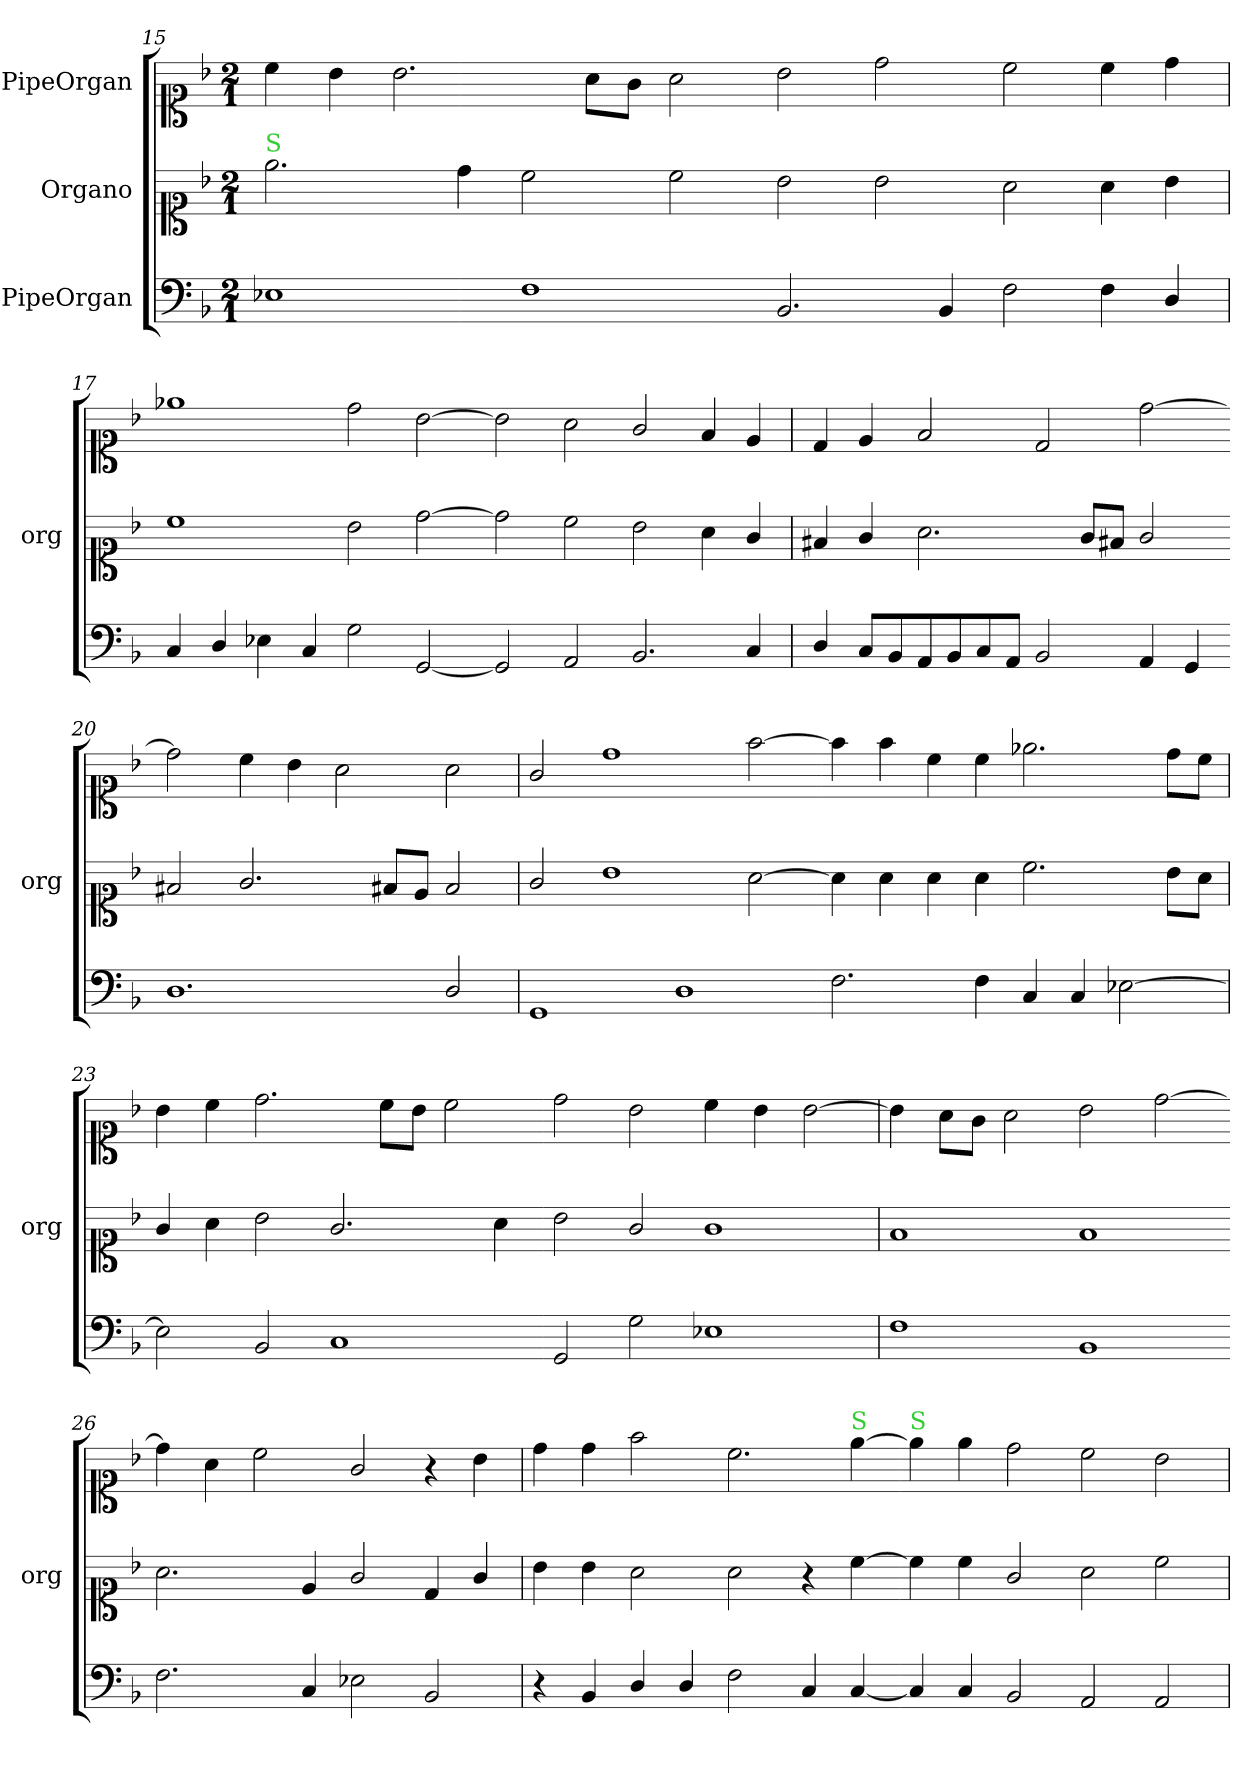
**kern	**kern	**kern
*part3	*part2	*part1
*staff3	*staff2	*staff1
*I"PipeOrgan	*I"Organo	*I"PipeOrgan
*	*I'org	*
*clefF4	*clefC1	*clefC1
*k[b-]	*k[b-]	*k[b-]
*M2/1	*M2/1	*M2/1
=15	=15	=15
!	!LO:TX:a:color=limegreen:t=S	!
1E-X	2.ee\	4cc\
.	.	4b-\
.	.	2.b-\
.	4dd\	.
1F	2cc\	.
.	.	8a\L
.	.	8g\J
.	2cc\	2a\
=16-	=16-	=16-
2.BB-/	2b-\	2b-\
.	2b-\	2dd\
4BB-/	.	.
2F\	2a\	2cc\
4F\	4a\	4cc\
4D/	4b-\	4dd\
=17	=17	=17
4C/	1cc	1ee-X
4D/	.	.
4E-X\	.	.
4C/	.	.
2G\	2b-\	2dd\
[2GG/	[2dd\	[2b-\
=18-	=18-	=18-
2GG/]	2dd\]	2b-\]
2AA/	2cc\	2a\
2.BB-/	2b-\	2g/
.	4a\	4f/
4C/	4g/	4e/
=19	=19	=19
4D/	4f#X/	4d/
8C/L	4g/	4e/
8BB-/	.	.
8AA/	2.a\	2f/
8BB-/	.	.
8C/	.	.
8AA/J	.	.
2BB-/	.	2d/
.	8g/L	.
.	8f#X/J	.
4AA/	2g/	[2dd\
4GG/	.	.
=20-	=20-	=20-
1.D	2f#X/	2dd\]
.	2.g/	4cc\
.	.	4b-\
.	.	2a\
.	8f#X/L	.
.	8e/J	.
2D/	2f#/	2a\
=21	=21	=21
1GG	2g/	2g/
.	1b-	1dd
1D	.	.
.	[2a\	[2ff\
=22-	=22-	=22-
2.F\	4a\]	4ff\]
.	4a\	4ff\
.	4a\	4cc\
4F\	4a\	4cc\
4C/	2.cc\	2.ee-X\
4C/	.	.
[2E-X\	.	.
.	8b-\L	8dd\L
.	8a\J	8cc\J
=23	=23	=23
2E-\]	4g/	4b-\
.	4a\	4cc\
2BB-/	2b-\	2.dd\
1C	2.g/	.
.	.	8cc\L
.	.	8b-\J
.	.	2cc\
.	4a\	.
=24-	=24-	=24-
2GG/	2b-\	2dd\
2G\	2g/	2b-\
1E-X	1g	4cc\
.	.	4b-\
.	.	[2b-\
=25	=25	=25
1F	1f	4b-!\]
.	.	8a\L
.	.	8g\J
.	.	2a\
1BB-	1f	2b-\
.	.	[2dd\
=26-	=26-	=26-
2.F\	2.a\	4dd\]
.	.	4a\
.	.	2cc\
4C/	4e/	.
2E-X\	2g/	2g/
2BB-/	4d/	4r
.	4g/	4b-\
=27	=27	=27
4r	4b-\	4dd\
4BB-/	4b-\	4dd\
4D/	2a\	2ff\
4D/	.	.
2F\	2a\	2.cc\
4C/	4r	.
!	!	!LO:TX:a:color=limegreen:t=S
[4C/	[4cc\	[4ee\
=28-	=28-	=28-
!	!	!LO:TX:a:color=limegreen:t=S
4C/]	4cc\]	4ee\]
4C/	4cc\	4ee\
2BB-/	2g/	2dd\
2AA/	2a\	2cc\
2AA/	2cc\	2b-\
=	=	=
*-	*-	*-
